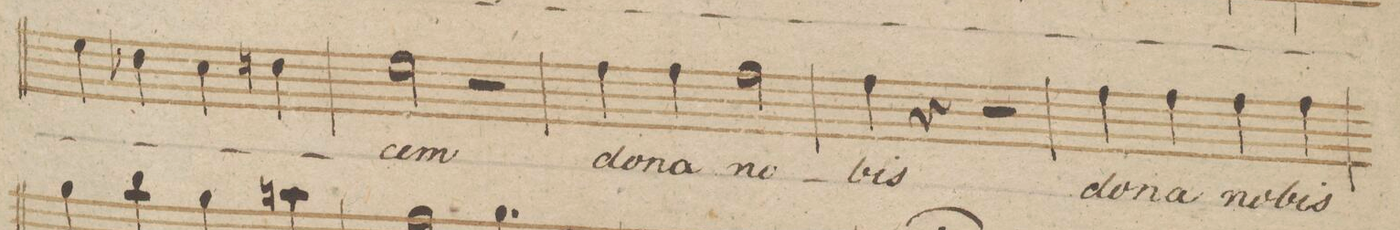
**kern	**text	**dynam
*I"Alto.	*	*
*clefC3	*	*
*k[b-]	*	*
*met(c|)	*	*
*M2/2	*	*
4f\	.	.
4e-X\	.	.
4d\	.	.
4en\	.	.
=20	=20	=20
2f\	-cem	.
2r	.	.
=21	=21	=21
4g\	do-	.
4g\	-na	.
2g\	no-	.
=22	=22	=22
4g\	-bis	.
4r	.	.
2r	.	.
=23	=23	=23
4g\	do-	.
4g\	-na	.
4g\	no-	.
4g\	-bis	.
=24	=24	=24
*-	*-	*-
